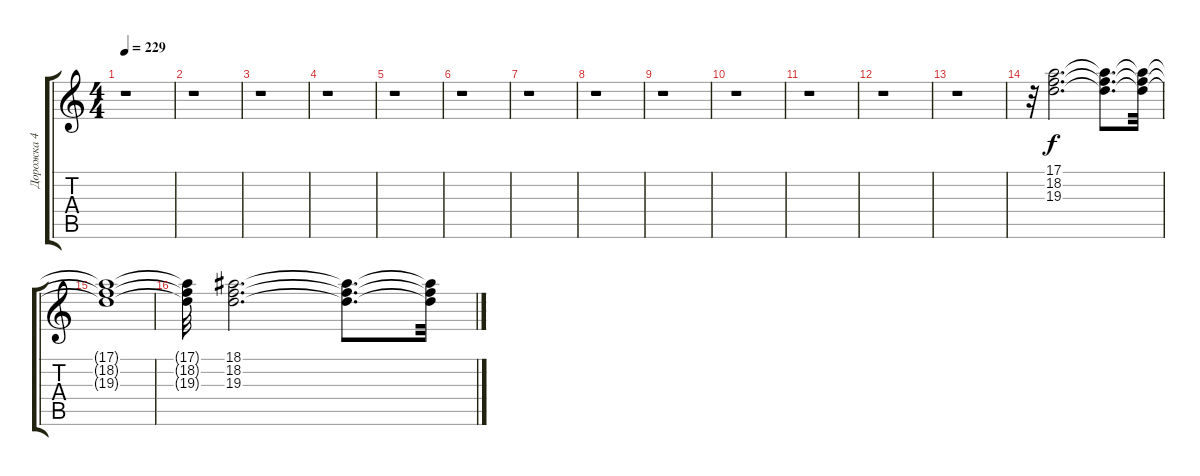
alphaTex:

\track ("Дорожка 4" "Дорожка 4") {instrument stringensemble1}
\staff {score tabs}
\tuning (E4 B3 G3 D3 A2 E2) {hide}
\ts (4 4)
\tempo 229
\clef g2
\ks c
r.1{dy f} |
r.1 |
r.1 |
r.1 |
r.1 |
r.1 |
r.1 |
r.1 |
r.1 |
r.1 |
r.1 |
r.1 |
r.1 |
r.32 (17.1 18.2 19.3).2{d} (17.1{t} 18.2{t} 19.3{t}).8{d} (17.1{t} 18.2{t} 19.3{t}).32 |
(17.1{t} 18.2{t} 19.3{t}).1 |
(17.1{t} 18.2{t} 19.3{t}).32 (18.1 18.2 19.3).2{d} (18.1{t} 18.2{t} 19.3{t}).8{d} (18.1{t} 18.2{t} 19.3{t}).32
